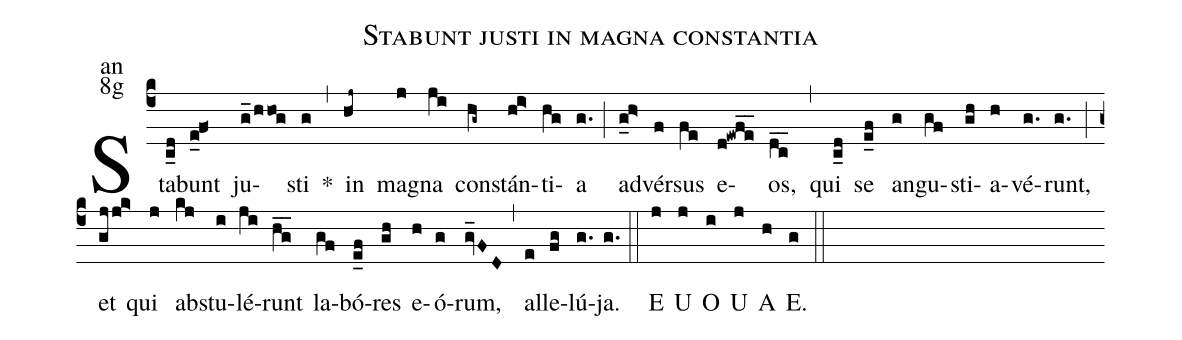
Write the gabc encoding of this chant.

name:Stabunt justi in magna constantia;
office-part:an;
mode:8g;
%%
(c4) Sta(c_d)bunt(e_0f<) ju(g_/hhog)sti(g) <sp>*</sp>(,) in(hj~) ma(j)gna(ji) con(hg~)stán(hi>)ti(hg)a(g.) (;) ad(g_h>)vér(f)sus(fe) e(d!ewfe__)os,(dc__) (,)
qui(c_d) se(e_f) an(g)gu(gf)sti(gh)a(h)vé(g.)runt,(g.) (;)
et(gj/jk>) qui(j) ab(kj)stu(i)lé(ji)runt(hg__) la(gf)bó(e_f)res(gh) e(h)ó(g)rum,(gv_FD) (,)
al(e)le(fg)lú(g.)ja.(g.) (::)

E(j) U(j) O(i) U(j) A(h) E.(g) (::)
